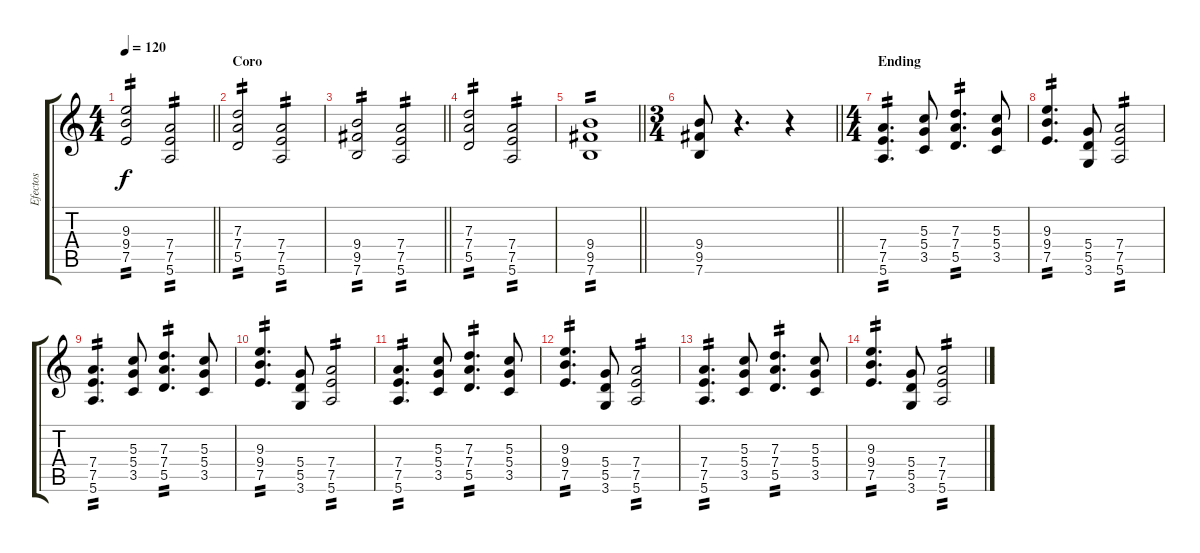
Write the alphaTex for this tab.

\track ("Efectos" "Efectos") {instrument distortionguitar}
\staff {score tabs}
\tuning (E4 B3 G3 D3 A2 E2) {hide}
\ts (4 4)
\tempo 120
\clef g2
\barLineRight lightlight
\ks c
(9.3 9.4 7.5).2{tp 2 dy f} (7.4 7.5 5.6).2{tp 2} |
\section ("" "Coro")
(7.3 7.4 5.5).2{tp 2} (7.4 7.5 5.6).2{tp 2} |
\barLineRight lightlight
(9.4 9.5 7.6).2{tp 2} (7.4 7.5 5.6).2{tp 2} |
(7.3 7.4 5.5).2{tp 2} (7.4 7.5 5.6).2{tp 2} |
\barLineRight lightlight
(9.4 9.5 7.6).1{tp 2} |
\ts (3 4)
\barLineRight lightlight
(9.4 9.5 7.6).8 r.4{d} r.4 |
\ts (4 4)
\section ("" "Ending")
(7.4 7.5 5.6).4{d tp 2} (5.3 5.4 3.5).8 (7.3 7.4 5.5).4{d tp 2} (5.3 5.4 3.5).8 |
(9.3 9.4 7.5).4{d tp 2} (5.4 5.5 3.6).8 (7.4 7.5 5.6).2{tp 2} |
(7.4 7.5 5.6).4{d tp 2} (5.3 5.4 3.5).8 (7.3 7.4 5.5).4{d tp 2} (5.3 5.4 3.5).8 |
(9.3 9.4 7.5).4{d tp 2} (5.4 5.5 3.6).8 (7.4 7.5 5.6).2{tp 2} |
(7.4 7.5 5.6).4{d tp 2} (5.3 5.4 3.5).8 (7.3 7.4 5.5).4{d tp 2} (5.3 5.4 3.5).8 |
(9.3 9.4 7.5).4{d tp 2} (5.4 5.5 3.6).8 (7.4 7.5 5.6).2{tp 2} |
(7.4 7.5 5.6).4{d tp 2} (5.3 5.4 3.5).8 (7.3 7.4 5.5).4{d tp 2} (5.3 5.4 3.5).8 |
(9.3 9.4 7.5).4{d tp 2} (5.4 5.5 3.6).8 (7.4 7.5 5.6).2{tp 2}
